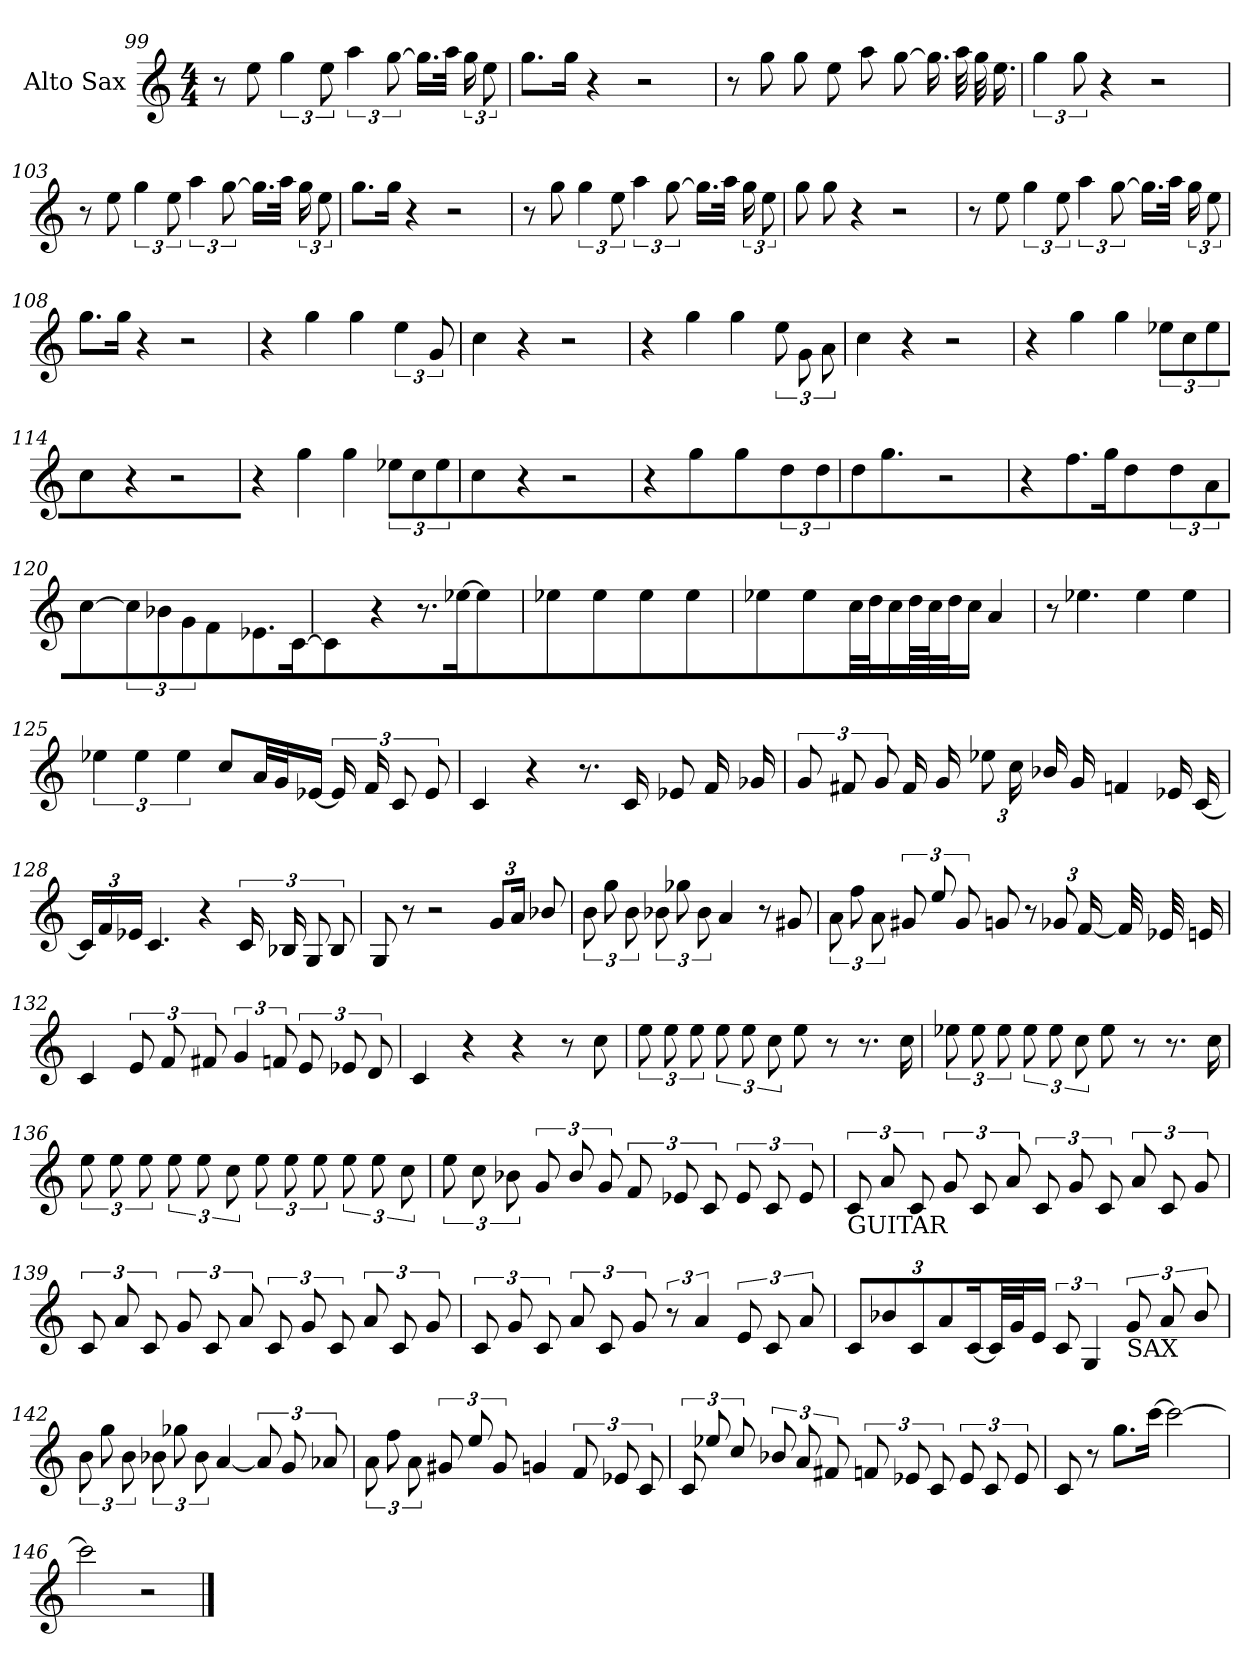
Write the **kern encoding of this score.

**kern
*part1
*staff1
*I"Alto Sax
*I'A Sax.
*clefG2
*k[]
*M4/4
=99
8r
8ee\
6gg\
12ee\
6aa\
[>12gg\
16.gg\LL]
32aa\JJ
24gg\L
12ee\
=100
8.gg\L
16gg\J
4r
2r
!!LO:LB:g=z
=101
8r
8gg\
8gg\L
8ee\
8aa\L
[>8gg\
16.gg\LL]
32aa\JJ
32gg\LL
16.ee\J
=102
6gg\
12gg\
4r
2r
=103
8r
8ee\
6gg\
12ee\
6aa\
[>12gg\
16.gg\LL]
32aa\JJ
24gg\L
12ee\
=104
8.gg\L
16gg\J
4r
2r
!!LO:LB:g=z
=105
8r
8gg\
6gg\
12ee\
6aa\
[>12gg\
16.gg\LL]
32aa\JJ
24gg\L
12ee\
=106
8gg\L
8gg\
4r
2r
=107
8r
8ee\
6gg\
12ee\
6aa\
[>12gg\
16.gg\LL]
32aa\JJ
24gg\L
12ee\
=108
8.gg\L
16gg\J
4r
2r
!!LO:LB:g=z
=109
4r
4gg\
4gg\
6ee\
12g/
=110
4cc\
4r
2r
=111
4r
4gg\
4gg\
12ee\L
12g\
12a\
=112
4cc\
4r
2r
=113
4r
4gg\
4gg\
12ee-X\L
12cc\
12ee-\
=114
4cc\
4r
2r
!!LO:LB:g=z
=115
4r
4gg\
4gg\
12ee-X\L
12cc\
12ee-\
=116
4cc\
4r
2r
=117
4r
4gg\
4gg\
6dd\
12dd\
=118
8dd\
4.gg\
2r
=119
4r
8.ff\L
16gg\J
4dd\
6dd\
12a/
!!LO:PB:g=z
=120
[>4cc\
12cc/L]
12b-X/
12g/
4f/
8.e-X/L
[<16c/J
=121
4c/]
4r
8.r
[>16ee-X\
4ee-\]
=122
4ee-X\
4ee-\
4ee-\
4ee-\
=123
4ee-X\
4ee-\
32cc\LLL
32dd\JJ
16cc\J
64dd\LLL
64cc\JJJ
32dd\JJ
16cc\J
4a/
=124
8r
4.ee-X\
4ee-\
4ee-\
!!LO:LB:g=z
=125
6ee-X\
6ee-\
6ee-\
8cc/L
32a/LL
32g/JJ
[<16e-X/J
24e-/LL]
24f/J
12c/
12e-/
=126
4c/
4r
8.r
16c/
8e-X/L
16f/L
16g-X/J
=127
12g/L
12f#X/
12g/
16f#/LL
16g/J
12ee-X\L
24cc\J
16b-X/LL
16g/J
4fn/
16e-X/LL
[<16c/J
!!LO:LB:g=z
=128
24c/LL]
24f/J
24e-X/J
4.c/
4r
24c/LL
24B-X/J
12G/
12B-/
=129
8G/
8r
2r
12g/L
24a/J
8b-X/
=130
12b\L
12gg\
12b\
12b-X\L
12gg-X\
12b-\
4a/
8r
8g#X/
!!LO:LB:g=z
=131
12a\L
12ff\
12a\
12g#X/L
12ee/
12g#/
8gn/
8r
12g-X/L
[<24f/J
32f/LL]
32e-X/JJ
16en/J
=132
4c/
12e/L
12f/
12f#X/
6g/
12fn/
12e/L
12e-X/
12d/
=133
4c/
4r
4r
8r
8cc\
!!LO:LB:g=z
=134
12ee\L
12ee\
12ee\
12ee\L
12ee\
12cc\
8ee\
8r
8.r
16cc\
=135
12ee-X\L
12ee-\
12ee-\
12ee-\L
12ee-\
12cc\
8ee-\
8r
8.r
16cc\
=136
12ee\L
12ee\
12ee\
12ee\L
12ee\
12cc\
12ee\L
12ee\
12ee\
12ee\L
12ee\
12cc\
!!LO:LB:g=z
=137
12ee\L
12cc\
12b-X\
12g/L
12b-/
12g/
12f/L
12e-X/
12c/
12e-/L
12c/
12e-/
=138
!LO:TX:b:t=GUITAR
12c/L
12a/
12c/
12g/L
12c/
12a/
12c/L
12g/
12c/
12a/L
12c/
12g/
=139
12c/L
12a/
12c/
12g/L
12c/
12a/
12c/L
12g/
12c/
12a/L
12c/
12g/
!!LO:LB:g=z
=140
12c/L
12g/
12c/
12a/L
12c/
12g/
12r
6a/
12e/L
12c/
12a/
=141
12c/L
12b-X/
12c/
12a/L
[<24c/J
32c/LL]
32g/JJ
16e/J
12c/
6G/
!LO:TX:b:t=SAX
12g/L
12a/
12b-/
=142
12b\L
12gg\
12b\
12b-X\L
12gg-X\
12b-\
[<4a/
12a/L]
12g/
12a-X/
!!LO:LB:g=z
=143
12a\L
12ff\
12a\
12g#X/L
12ee/
12g#/
4gn/
12f/L
12e-X/
12c/
=144
12c/L
12ee-X/
12cc/
12b-X/L
12a/
12f#X/
12fn/L
12e-X/
12c/
12e-/L
12c/
12e-/
=145
8c/
8r
8.gg\L
[>16ccc\J
2ccc\_>
=146
2ccc\]
2r
==
*-
